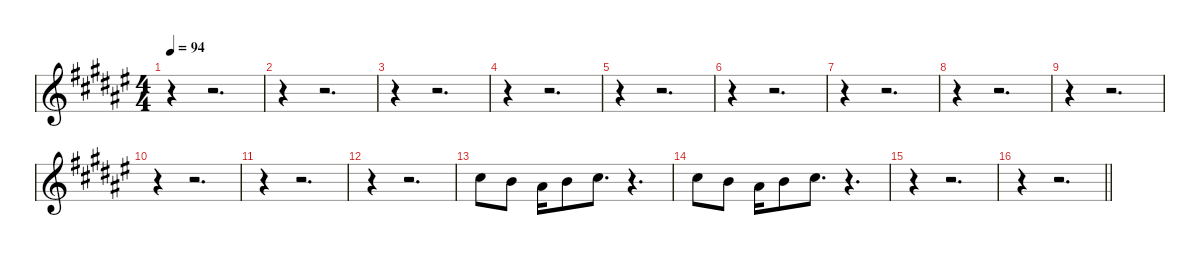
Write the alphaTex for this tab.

\defaultSystemsLayout 4
\hideDynamics
\bracketExtendMode nobrackets
\singleTrackTrackNamePolicy hidden
\multiTrackTrackNamePolicy hidden
\otherSystemsTrackNameOrientation horizontal
\track ("Whistle" "fl.") {instrument ocarina}
\staff {score}
\tuning (E4 B3 G3 D3 A2 E2)
\ts (4 4)
\tempo 94
\clef g2
\ks f#
r.4{dy f} r.2{d} |
r.4 r.2{d} |
r.4 r.2{d} |
r.4 r.2{d} |
r.4 r.2{d} |
r.4 r.2{d} |
r.4 r.2{d} |
r.4 r.2{d} |
r.4 r.2{d} |
r.4 r.2{d} |
r.4 r.2{d} |
r.4 r.2{d} |
9.1{acc #}.8 7.1{acc forcenatural}.8 6.1{acc #}.16 7.1{acc forcenatural}.8 9.1{acc #}.8{d} r.4{d} |
9.1{acc #}.8 7.1{acc forcenatural}.8 6.1{acc #}.16 7.1{acc forcenatural}.8 9.1{acc #}.8{d} r.4{d} |
r.4 r.2{d} |
\barLineRight lightlight
r.4 r.2{d}
